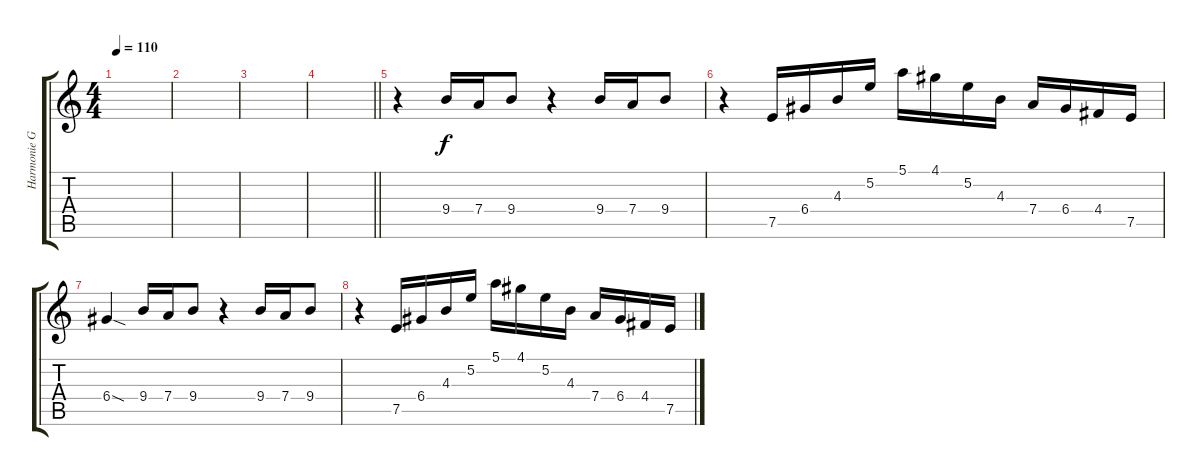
\track ("Harmonie Guitar" "Harmonie G") {instrument distortionguitar}
\staff {score tabs}
\tuning (E4 B3 G3 D3 A2 E2) {hide}
\ts (4 4)
\tempo 110
\clef g2
\ks c
|
|
|
\barLineRight lightlight
|
r.4 9.4.16 7.4.16 9.4.8 r.4 9.4.16 7.4.16 9.4.8 |
r.4 7.5.16 6.4.16 4.3.16 5.2.16 5.1.16 4.1.16 5.2.16 4.3.16 7.4.16 6.4.16 4.4.16 7.5.16 |
6.4{sod}.4 9.4.16 7.4.16 9.4.8 r.4 9.4.16 7.4.16 9.4.8 |
r.4 7.5.16 6.4.16 4.3.16 5.2.16 5.1.16 4.1.16 5.2.16 4.3.16 7.4.16 6.4.16 4.4.16 7.5.16
